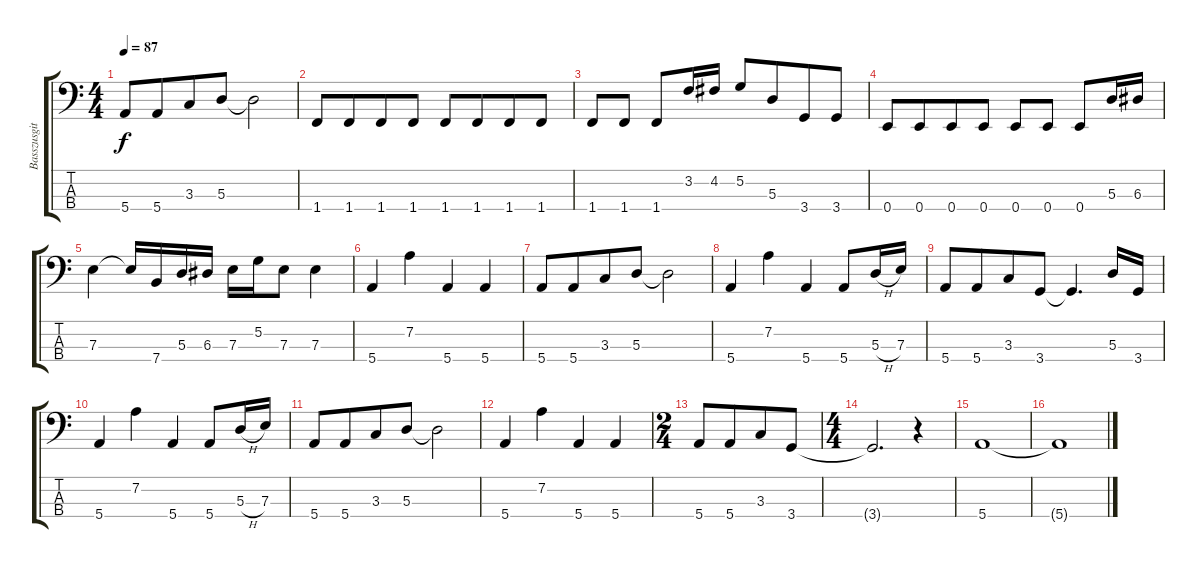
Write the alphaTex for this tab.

\track ("Basszusgitár (Roger Glover)" "Basszusgit") {instrument electricbassfinger}
\staff {score tabs}
\tuning (G2 D2 A1 E1) {hide}
\ts (4 4)
\tempo 87
\clef f4
\ks c
5.4.8{dy f} 5.4.8{beam merge} 3.3.8 5.3.8 5.3{t}.2 |
1.4.8 1.4.8{beam merge} 1.4.8 1.4.8 1.4.8 1.4.8{beam merge} 1.4.8 1.4.8 |
1.4.8 1.4.8 1.4.8 3.2.16 4.2.16 5.2.8 5.3.8{beam merge} 3.4.8 3.4.8 |
0.4.8 0.4.8{beam merge} 0.4.8 0.4.8 0.4.8 0.4.8 0.4.8 5.3.16 6.3.16 |
7.3.4 7.3{t}.16 7.4.16 5.3.16 6.3.16 7.3.16 5.2.16 7.3.8 7.3.4 |
5.4.4 7.2.4 5.4.4 5.4.4 |
5.4.8 5.4.8{beam merge} 3.3.8 5.3.8 5.3{t}.2 |
5.4.4 7.2.4 5.4.4 5.4.8 5.3{h}.16 7.3.16 |
5.4.8 5.4.8{beam merge} 3.3.8 3.4.8 3.4{t}.4{d} 5.3.16 3.4.16 |
5.4.4 7.2.4 5.4.4 5.4.8 5.3{h}.16 7.3.16 |
5.4.8 5.4.8{beam merge} 3.3.8 5.3.8 5.3{t}.2 |
5.4.4 7.2.4 5.4.4 5.4.4 |
\ts (2 4)
5.4.8 5.4.8{beam merge} 3.3.8 3.4.8 |
\ts (4 4)
3.4{t}.2{d} r.4 |
5.4.1 |
5.4{t}.1
